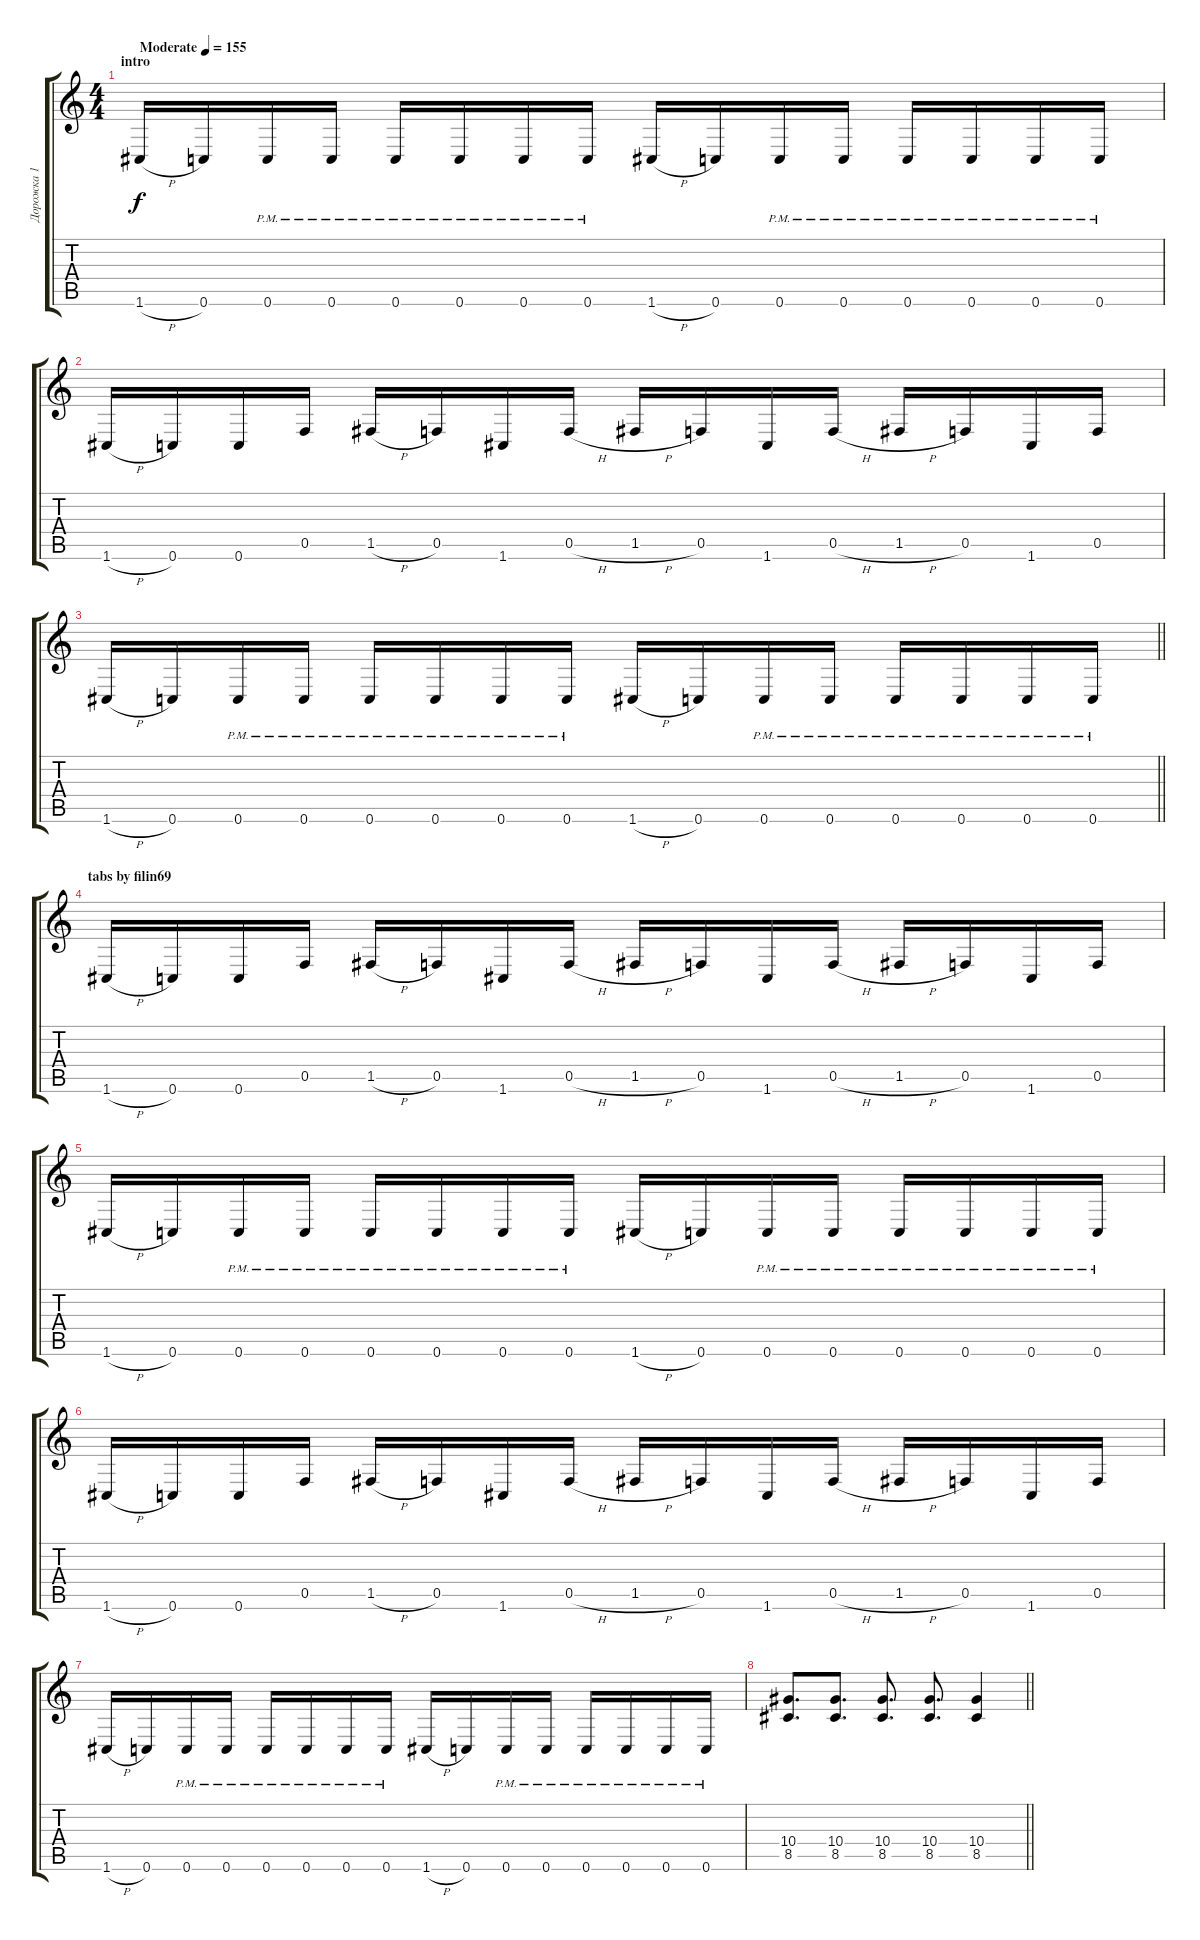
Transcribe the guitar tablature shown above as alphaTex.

\track ("Дорожка 1" "Дорожка 1") {instrument distortionguitar}
\staff {score tabs}
\tuning (C4 G3 Eb3 Bb2 F2 C2) {hide}
\ts (4 4)
\section ("" "intro")
\tempo (155 "Moderate")
\clef g2
\ks c
1.6{h}.16{dy f instrument distortionguitar} 0.6.16 0.6{pm}.16 0.6{pm}.16 0.6{pm}.16 0.6{pm}.16 0.6{pm}.16 0.6{pm}.16 1.6{h}.16 0.6.16 0.6{pm}.16 0.6{pm}.16 0.6{pm}.16 0.6{pm}.16 0.6{pm}.16 0.6{pm}.16 |
1.6{h}.16 0.6.16 0.6.16 0.5.16 1.5{h}.16 0.5.16 1.6.16 0.5{h}.16 1.5{h}.16 0.5.16 1.6.16 0.5{h}.16 1.5{h}.16 0.5.16 1.6.16 0.5.16 |
\barLineRight lightlight
1.6{h}.16 0.6.16 0.6{pm}.16 0.6{pm}.16 0.6{pm}.16 0.6{pm}.16 0.6{pm}.16 0.6{pm}.16 1.6{h}.16 0.6.16 0.6{pm}.16 0.6{pm}.16 0.6{pm}.16 0.6{pm}.16 0.6{pm}.16 0.6{pm}.16 |
\section ("" "tabs by filin69")
1.6{h}.16 0.6.16 0.6.16 0.5.16 1.5{h}.16 0.5.16 1.6.16 0.5{h}.16 1.5{h}.16 0.5.16 1.6.16 0.5{h}.16 1.5{h}.16 0.5.16 1.6.16 0.5.16 |
1.6{h}.16 0.6.16 0.6{pm}.16 0.6{pm}.16 0.6{pm}.16 0.6{pm}.16 0.6{pm}.16 0.6{pm}.16 1.6{h}.16 0.6.16 0.6{pm}.16 0.6{pm}.16 0.6{pm}.16 0.6{pm}.16 0.6{pm}.16 0.6{pm}.16 |
1.6{h}.16 0.6.16 0.6.16 0.5.16 1.5{h}.16 0.5.16 1.6.16 0.5{h}.16 1.5{h}.16 0.5.16 1.6.16 0.5{h}.16 1.5{h}.16 0.5.16 1.6.16 0.5.16 |
1.6{h}.16 0.6.16 0.6{pm}.16 0.6{pm}.16 0.6{pm}.16 0.6{pm}.16 0.6{pm}.16 0.6{pm}.16 1.6{h}.16 0.6.16 0.6{pm}.16 0.6{pm}.16 0.6{pm}.16 0.6{pm}.16 0.6{pm}.16 0.6{pm}.16 |
\barLineRight lightlight
(10.4 8.5).8{d} (10.4 8.5).8{d} (10.4 8.5).8{d} (10.4 8.5).8{d} (10.4 8.5).4
